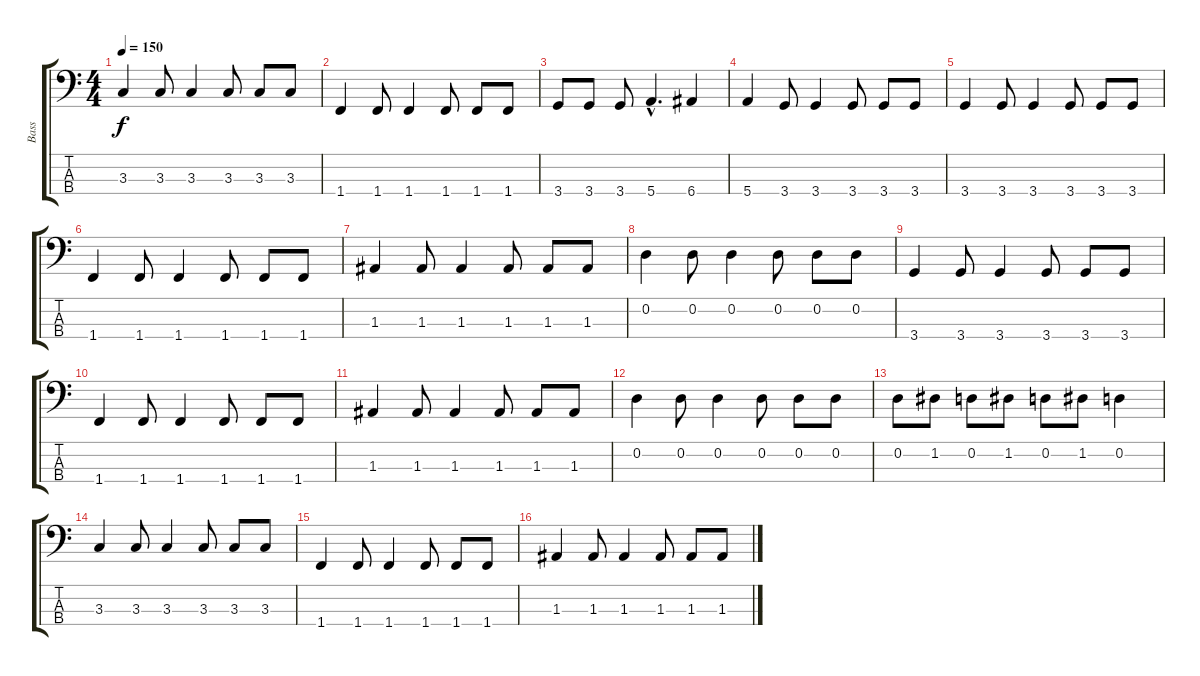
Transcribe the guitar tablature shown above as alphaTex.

\track ("Bass" "Bass") {instrument electricbassfinger}
\staff {score tabs}
\tuning (G2 D2 A1 E1) {hide}
\ts (4 4)
\tempo 150
\clef f4
\ks c
3.3.4{dy f} 3.3.8 3.3.4 3.3.8 3.3.8 3.3.8 |
1.4.4 1.4.8 1.4.4 1.4.8 1.4.8 1.4.8 |
3.4.8 3.4.8 3.4.8 5.4{hac}.4{d} 6.4.4 |
5.4.4 3.4.8 3.4.4 3.4.8 3.4.8 3.4.8 |
3.4.4 3.4.8 3.4.4 3.4.8 3.4.8 3.4.8 |
1.4.4 1.4.8 1.4.4 1.4.8 1.4.8 1.4.8 |
1.3.4 1.3.8 1.3.4 1.3.8 1.3.8 1.3.8 |
0.2.4 0.2.8 0.2.4 0.2.8 0.2.8 0.2.8 |
3.4.4 3.4.8 3.4.4 3.4.8 3.4.8 3.4.8 |
1.4.4 1.4.8 1.4.4 1.4.8 1.4.8 1.4.8 |
1.3.4 1.3.8 1.3.4 1.3.8 1.3.8 1.3.8 |
0.2.4 0.2.8 0.2.4 0.2.8 0.2.8 0.2.8 |
0.2.8 1.2.8 0.2.8 1.2.8 0.2.8 1.2.8 0.2.4 |
3.3.4 3.3.8 3.3.4 3.3.8 3.3.8 3.3.8 |
1.4.4 1.4.8 1.4.4 1.4.8 1.4.8 1.4.8 |
1.3.4 1.3.8 1.3.4 1.3.8 1.3.8 1.3.8
